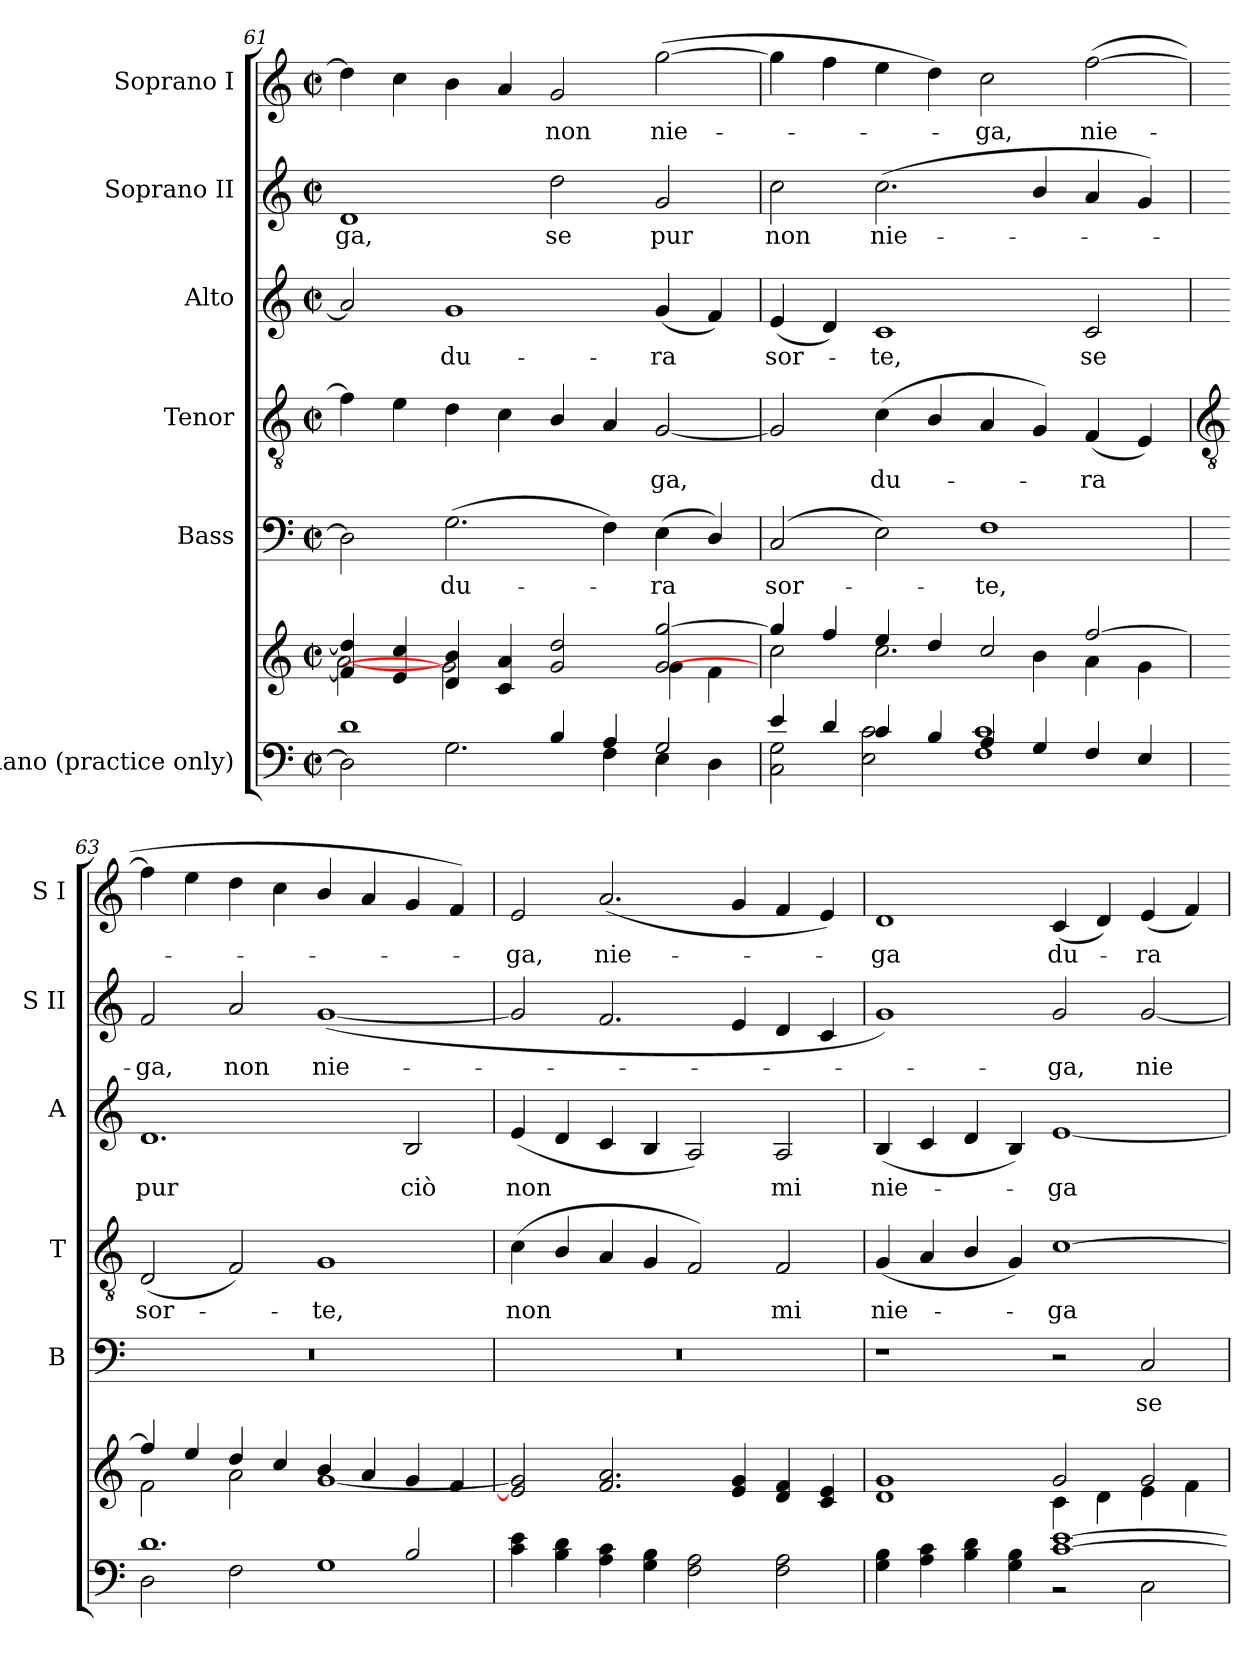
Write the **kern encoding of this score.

**kern	**kern	**kern	**text	**kern	**text	**kern	**text	**kern	**text	**kern	**text
*part6	*part6	*part5	*part5	*part4	*part4	*part3	*part3	*part2	*part2	*part1	*part1
*staff7	*staff6	*staff5	*staff5	*staff4	*staff4	*staff3	*staff3	*staff2	*staff2	*staff1	*staff1
*I"Piano (practice only)	*	*I"Bass	*	*I"Tenor	*	*I"Alto	*	*I"Soprano II	*	*I"Soprano I	*
*	*	*I'B	*	*I'T	*	*I'A	*	*I'S II	*	*I'S I	*
*clefF4	*clefG2	*clefF4	*	*clefGv2	*	*clefG2	*	*clefG2	*	*clefG2	*
*k[]	*k[]	*k[]	*	*k[]	*	*k[]	*	*k[]	*	*k[]	*
*C:	*C:	*C:	*	*C:	*	*C:	*	*C:	*	*C:	*
*M4/2	*M4/2	*M4/2	*	*M4/2	*	*M4/2	*	*M4/2	*	*M4/2	*
*met(c|)	*met(c|)	*met(c|)	*	*met(c|)	*	*met(c|)	*	*met(c|)	*	*met(c|)	*
=61	=61	=61	=61	=61	=61	=61	=61	=61	=61	=61	=61
*^	*^	*	*	*	*	*	*	*	*	*	*
!	!	!	!	!	!	!	!	!	!	!	!LO:LY:b	!	!
1d/	2D\]	4f/] 4dd/]	[2a\	2D]	.	4f]	.	2a]	.	1d	ga,	4dd]	.
.	.	4e/ 4cc/	.	.	.	4e	.	.	.	.	.	4cc	.
!	!	!	!	!	!LO:LY:b	!	!	!	!LO:LY:b	!	!	!	!
.	2.G\	4d/ 4b/	2g\]	(>2.G	du-	4d	.	1g	du-	.	.	4b	.
.	.	4c/ 4a/	.	.	.	4c	.	.	.	.	.	4a	.
!	!	!	!	!	!	!	!	!	!	!	!LO:LY:b	!	!LO:LY:b
4B/	.	2g/ 2dd/	2ryy	.	.	4B/	.	.	.	2dd	se	2g	non
4A/	4F\	.	.	4F)	.	4A	.	.	.	.	.	.	.
!	!	!	!	!	!LO:LY:b	!	!LO:LY:b	!	!LO:LY:b	!	!LO:LY:b	!	!LO:LY:b
2G/	4E\	[2g/ [2gg/	4g\	(<4E	ra	[2G	ga,	(<4g	-ra	2g	pur	(>[2gg	nie-
.	4D\	.	4f\	4D/)	.	.	.	4f)	.	.	.	.	.
=62	=62	=62	=62	=62	=62	=62	=62	=62	=62	=62	=62	=62	=62
!	!	!	!	!	!LO:LY:b	!	!	!	!LO:LY:b	!	!LO:LY:b	!	!
4e/	2C\ 2G\	4gg/]	2cc\	(<2C	sor-	2G]	.	(<4e	sor-	2cc	non	4gg]	.
4d/	.	4ff/	.	.	.	.	.	4d)	.	.	.	4ff	.
!	!	!	!	!	!	!	!LO:LY:b	!	!LO:LY:b	!	!LO:LY:b	!	!
4c/	2E\ 2c\	4ee/	2.cc\	2E)	.	(<4c	du-	1c	te,	(<2.cc	nie-	4ee	.
4B/	.	4dd/	.	.	.	4B/	.	.	.	.	.	4dd)	.
!	!	!	!	!	!LO:LY:b	!	!	!	!	!	!	!	!LO:LY:b
4A/	1F\ 1c\	2cc/	.	1F	te,	4A	.	.	.	.	.	2cc	ga,
4G/	.	.	4b\	.	.	4G)	.	.	.	4b/	.	.	.
!	!	!	!	!	!	!	!LO:LY:b	!	!LO:LY:b	!	!	!	!LO:LY:b
4F/	.	[2ff/	4a\	.	.	(<4F	ra	2c	se	4a	.	(>[2ff	nie-
4E/	.	.	4g\	.	.	4E)	.	.	.	4g)	.	.	.
!!LO:LB:g=z
=63	=63	=63	=63	=63	=63	=63	=63	=63	=63	=63	=63	=63	=63
*	*	*	*	*	*	*clefGv2	*	*	*	*	*	*	*
!	!	!	!	!	!	!	!LO:LY:b	!	!LO:LY:b	!	!LO:LY:b	!	!
1.d/	2D\	4ff/]	2f\	0r	.	(<2D	sor-	1.d	pur	2f	ga,	4ff]	.
.	.	4ee/	.	.	.	.	.	.	.	.	.	4ee	.
!	!	!	!	!	!	!	!	!	!	!	!LO:LY:b	!	!
.	2F\	4dd/	2a\	.	.	2F)	.	.	.	2a	non	4dd	.
.	.	4cc/	.	.	.	.	.	.	.	.	.	4cc	.
!	!	!	!	!	!	!	!LO:LY:b	!	!	!	!LO:LY:b	!	!
.	1G\	4b/	[1g\	.	.	1G	te,	.	.	(<[1g	nie-	4b/	.
.	.	4a/	.	.	.	.	.	.	.	.	.	4a	.
!	!	!	!	!	!	!	!	!	!LO:LY:b	!	!	!	!
2B/	.	4g/	.	.	.	.	.	2B	ciò	.	.	4g	.
.	.	4f/	.	.	.	.	.	.	.	.	.	4f)	.
=64	=64	=64	=64	=64	=64	=64	=64	=64	=64	=64	=64	=64	=64
!	!	!	!	!	!	!	!LO:LY:b	!	!LO:LY:b	!	!	!	!LO:LY:b
0ryy	4c\ 4e\	2ryy	2e/] 2g/]	0r	.	(<4c	non	(<4e	non	2g]	.	2e	ga,
.	4B\ 4d\	.	.	.	.	4B/	.	4d	.	.	.	.	.
!	!	!	!	!	!	!	!	!	!	!	!	!	!LO:LY:b
.	4A\ 4c\	2.f/ 2.a/	1.ryy	.	.	4A	.	4c	.	2.f	.	(<2.a	nie-
.	4G\ 4B\	.	.	.	.	4G	.	4B	.	.	.	.	.
.	2F\ 2A\	.	.	.	.	2F)	.	2A)	.	.	.	.	.
.	.	4e/ 4g/	.	.	.	.	.	.	.	4e	.	4g	.
!	!	!	!	!	!	!	!LO:LY:b	!	!LO:LY:b	!	!	!	!
.	2F\ 2A\	4d/ 4f/	.	.	.	2F	mi	2A	mi	4d	.	4f	.
.	.	4c/ 4e/	.	.	.	.	.	.	.	4c	.	4e)	.
=65	=65	=65	=65	=65	=65	=65	=65	=65	=65	=65	=65	=65	=65
!	!	!	!	!	!	!	!LO:LY:b	!	!LO:LY:b	!	!	!	!LO:LY:b
1ryy	4G\ 4B\	1d/ 1g/	2ryy	1r	.	(<4G	nie-	(<4B	nie-	1g)	.	1d	ga
.	4A\ 4c\	.	.	.	.	4A	.	4c	.	.	.	.	.
.	4B\ 4d\	.	2ryy	.	.	4B/	.	4d	.	.	.	.	.
.	4G\ 4B\	.	.	.	.	4G)	.	4B)	.	.	.	.	.
!	!	!	!	!	!	!	!LO:LY:b	!	!LO:LY:b	!	!LO:LY:b	!	!LO:LY:b
[1c/ [1e/	2r	2g/	4c\	2r	.	[1c	ga	[1e	ga	2g	ga,	(<4c	du-
.	.	.	4d\	.	.	.	.	.	.	.	.	4d)	.
!	!	!	!	!	!LO:LY:b	!	!	!	!	!	!LO:LY:b	!	!LO:LY:b
.	2C\	2g/	4e\	2C	se	.	.	.	.	[2g	nie-	(<4e	ra
.	.	.	4f\	.	.	.	.	.	.	.	.	4f)	.
*v	*v	*	*	*	*	*	*	*	*	*	*	*	*
*	*v	*v	*	*	*	*	*	*	*	*	*	*
=	=	=	=	=	=	=	=	=	=	=	=
*-	*-	*-	*-	*-	*-	*-	*-	*-	*-	*-	*-
